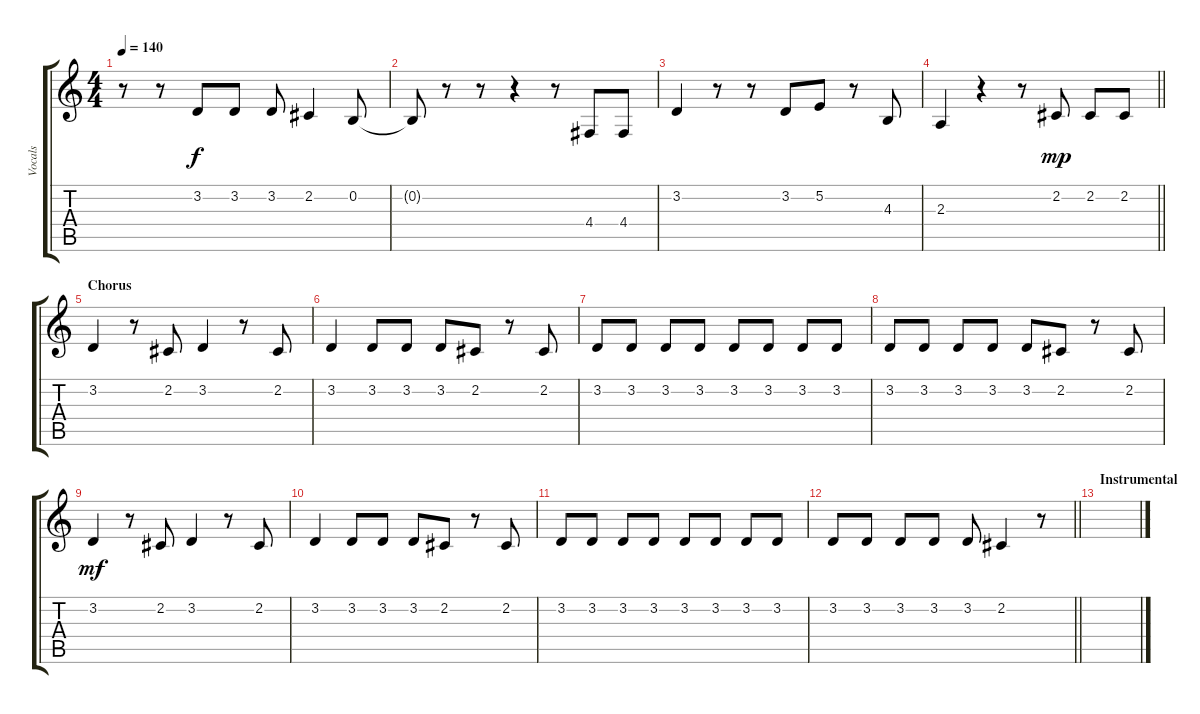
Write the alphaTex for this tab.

\track ("Vocals" "Vocals") {instrument altosax}
\staff {score tabs}
\tuning (E4 B3 G3 D3 A2 E2) {hide}
\ts (4 4)
\tempo 140
\clef g2
\ks c
r.8{dy f} r.8 3.2.8 3.2.8 3.2.8 2.2.4 0.2.8 |
0.2{t}.8 r.8 r.8 r.4 r.8 4.4.8 4.4.8 |
3.2.4 r.8 r.8 3.2.8 5.2.8 r.8 4.3.8 |
\barLineRight lightlight
2.3.4 r.4 r.8 2.2.8{dy mp} 2.2.8 2.2.8 |
\section ("" "Chorus")
3.2.4 r.8 2.2.8 3.2.4 r.8 2.2.8 |
3.2.4 3.2.8 3.2.8 3.2.8 2.2.8 r.8 2.2.8 |
3.2.8 3.2.8 3.2.8 3.2.8 3.2.8 3.2.8 3.2.8 3.2.8 |
3.2.8 3.2.8 3.2.8 3.2.8 3.2.8 2.2.8 r.8 2.2.8 |
3.2.4{dy mf} r.8 2.2.8 3.2.4 r.8 2.2.8 |
3.2.4 3.2.8 3.2.8 3.2.8 2.2.8 r.8 2.2.8 |
3.2.8 3.2.8 3.2.8 3.2.8 3.2.8 3.2.8 3.2.8 3.2.8 |
\barLineRight lightlight
3.2.8 3.2.8 3.2.8 3.2.8 3.2.8 2.2.4 r.8 |
\section ("" "Instrumental")
